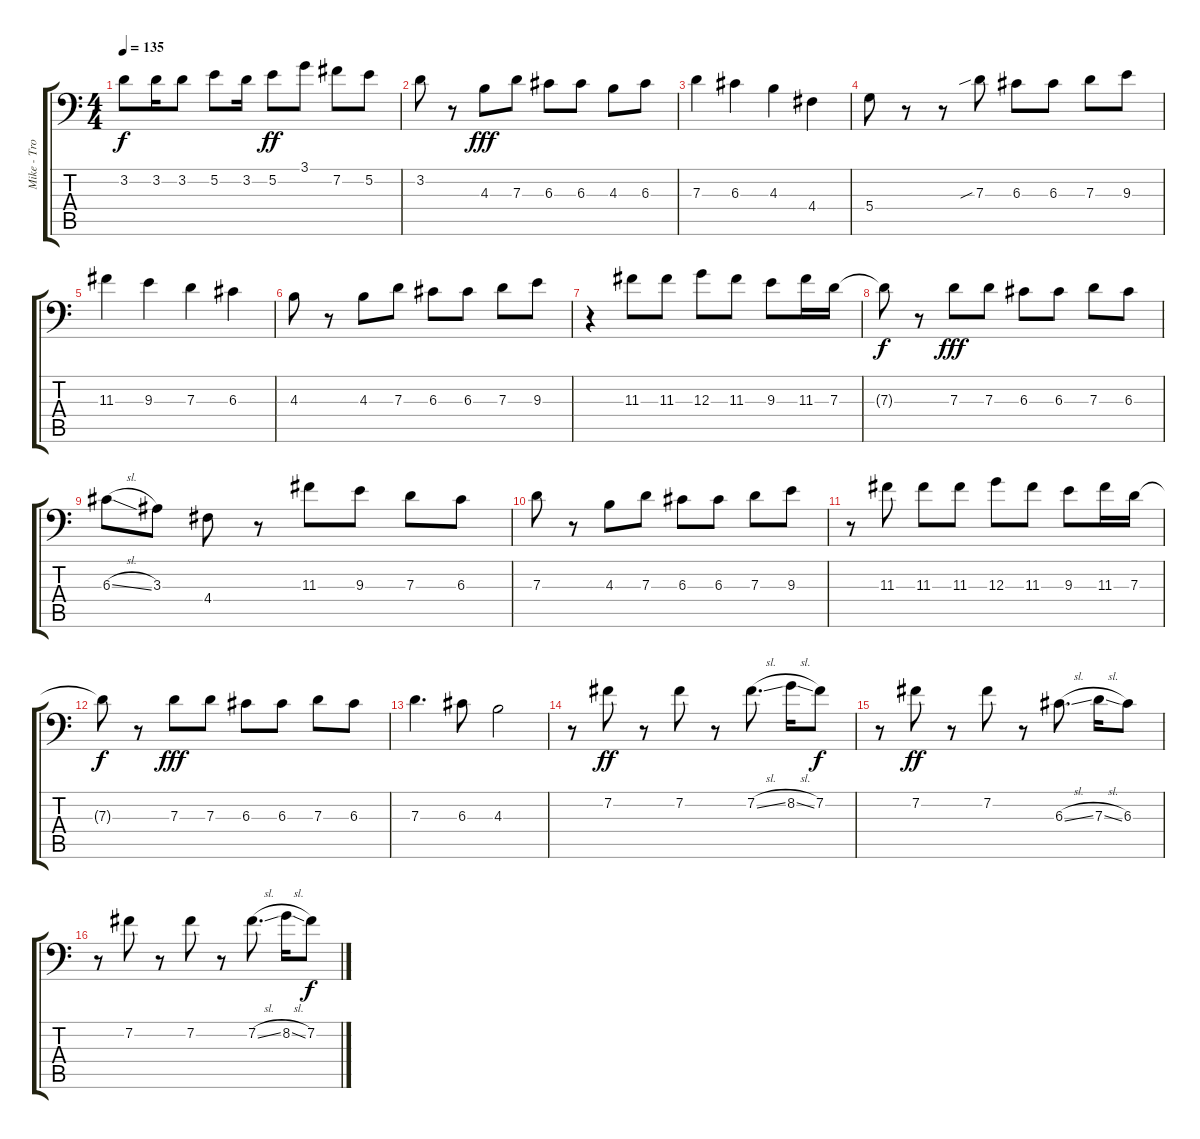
\track ("Mike - Trombone" "Mike - Tro") {instrument trombone}
\staff {score tabs}
\tuning (E4 B3 G3 D3 A2 A1) {hide}
\ts (4 4)
\tempo 135
\clef f4
\ks c
3.2.8{dy f} 3.2.16 3.2.8 5.2.8 3.2.16 5.2.8{dy ff} 3.1.8 7.2.8 5.2.8 |
3.2.8 r.8 4.3.8{dy fff} 7.3.8 6.3.8 6.3.8 4.3.8 6.3.8 |
7.3.4 6.3.4 4.3.4 4.4.4 |
5.4.8 r.8 r.8 7.3{sib}.8 6.3.8 6.3.8 7.3.8 9.3.8 |
11.3.4 9.3.4 7.3.4 6.3.4 |
4.3.8 r.8 4.3.8 7.3.8 6.3.8 6.3.8 7.3.8 9.3.8 |
r.4 11.3.8 11.3.8 12.3.8 11.3.8 9.3.8 11.3.16 7.3.16 |
7.3{t}.8{dy f} r.8 7.3.8{dy fff} 7.3.8 6.3.8 6.3.8 7.3.8 6.3.8 |
6.3{sl}.8 3.3.8 4.4.8 r.8 11.3.8 9.3.8 7.3.8 6.3.8 |
7.3.8 r.8 4.3.8 7.3.8 6.3.8 6.3.8 7.3.8 9.3.8 |
r.8 11.3.8 11.3.8 11.3.8 12.3.8 11.3.8 9.3.8 11.3.16 7.3.16 |
7.3{t}.8{dy f} r.8 7.3.8{dy fff} 7.3.8 6.3.8 6.3.8 7.3.8 6.3.8 |
7.3.4{d} 6.3.8 4.3.2 |
r.8 7.2.8{dy ff} r.8 7.2.8 r.8 7.2{sl}.8{d} 8.2{sl}.16 7.2.8{dy f} |
r.8 7.2.8{dy ff} r.8 7.2.8 r.8 6.3{sl}.8{d} 7.3{sl}.16 6.3.8 |
r.8 7.2.8 r.8 7.2.8 r.8 7.2{sl}.8{d} 8.2{sl}.16 7.2.8{dy f}
